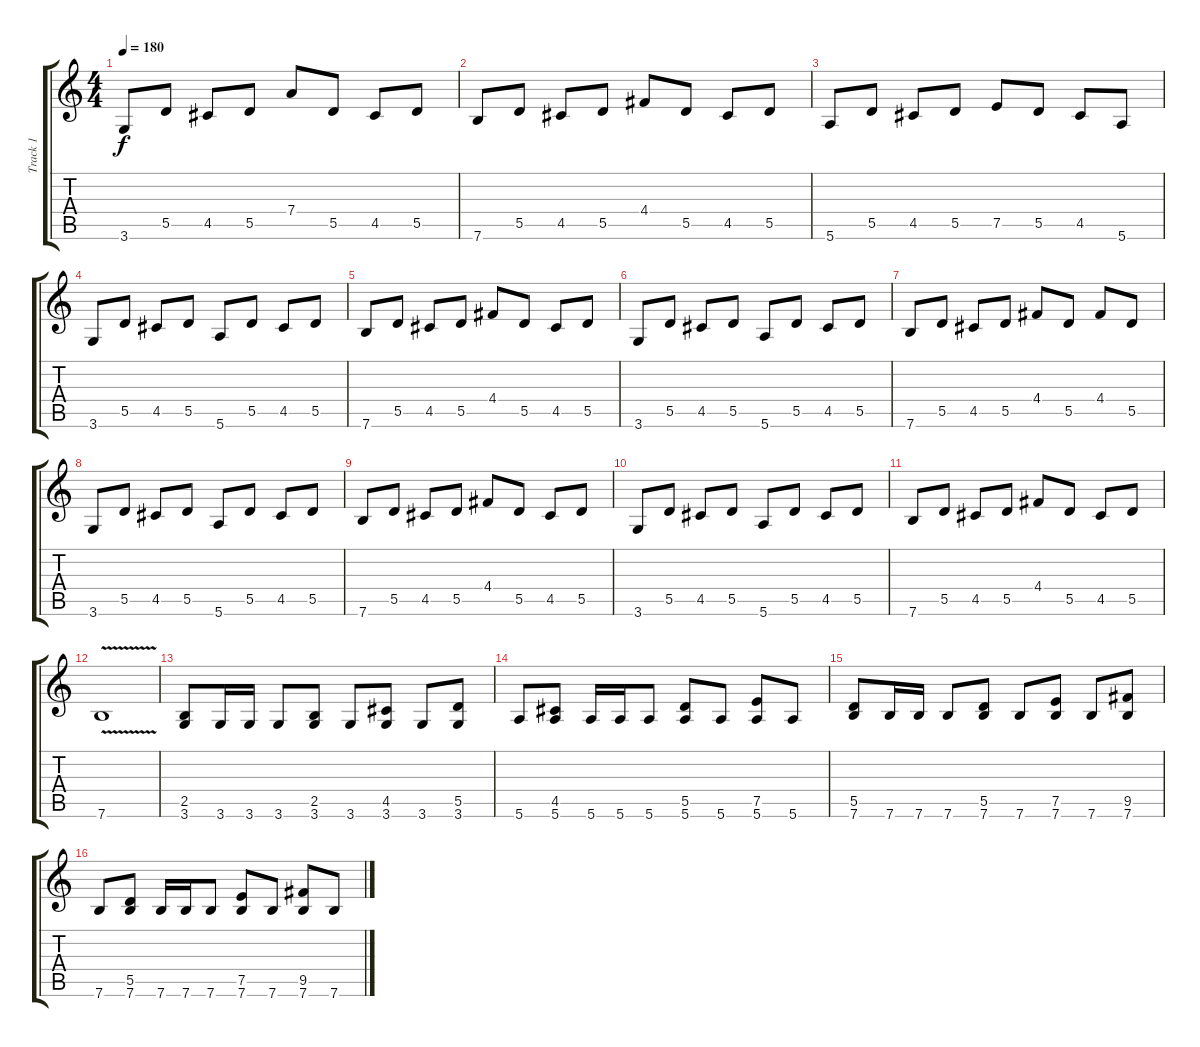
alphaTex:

\track ("Track 1" "Track 1") {instrument distortionguitar}
\staff {score tabs}
\tuning (E4 B3 G3 D3 A2 E2) {hide}
\ts (4 4)
\tempo 180
\clef g2
\ks c
3.6.8{dy f} 5.5.8 4.5.8 5.5.8 7.4.8 5.5.8 4.5.8 5.5.8 |
7.6.8 5.5.8 4.5.8 5.5.8 4.4.8 5.5.8 4.5.8 5.5.8 |
5.6.8 5.5.8 4.5.8 5.5.8 7.5.8 5.5.8 4.5.8 5.6.8 |
3.6.8 5.5.8 4.5.8 5.5.8 5.6.8 5.5.8 4.5.8 5.5.8 |
7.6.8 5.5.8 4.5.8 5.5.8 4.4.8 5.5.8 4.5.8 5.5.8 |
3.6.8 5.5.8 4.5.8 5.5.8 5.6.8 5.5.8 4.5.8 5.5.8 |
7.6.8 5.5.8 4.5.8 5.5.8 4.4.8 5.5.8 4.4.8 5.5.8 |
3.6.8 5.5.8 4.5.8 5.5.8 5.6.8 5.5.8 4.5.8 5.5.8 |
7.6.8 5.5.8 4.5.8 5.5.8 4.4.8 5.5.8 4.5.8 5.5.8 |
3.6.8 5.5.8 4.5.8 5.5.8 5.6.8 5.5.8 4.5.8 5.5.8 |
7.6.8 5.5.8 4.5.8 5.5.8 4.4.8 5.5.8 4.5.8 5.5.8 |
7.6{v}.1 |
(2.5 3.6).8 3.6.16 3.6.16 3.6.8 (2.5 3.6).8 3.6.8 (4.5 3.6).8 3.6.8 (5.5 3.6).8 |
5.6.8 (4.5 5.6).8 5.6.16 5.6.16 5.6.8 (5.5 5.6).8 5.6.8 (7.5 5.6).8 5.6.8 |
(5.5 7.6).8 7.6.16 7.6.16 7.6.8 (5.5 7.6).8 7.6.8 (7.5 7.6).8 7.6.8 (9.5 7.6).8 |
7.6.8 (5.5 7.6).8 7.6.16 7.6.16 7.6.8 (7.5 7.6).8 7.6.8 (9.5 7.6).8 7.6.8
